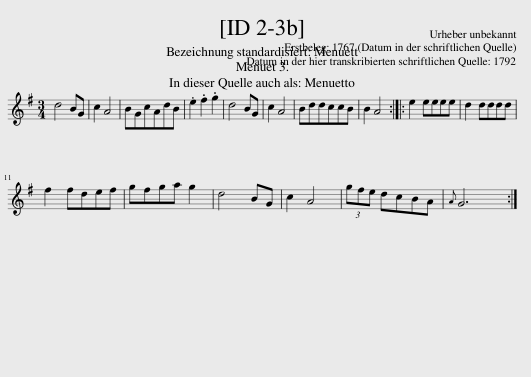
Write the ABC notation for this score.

X:1
L:1/8
M:3/4
I:linebreak $
K:G
V:1 treble
V:1
 d4 BG | c2 A4 | BGcAdB | .e2 .f2 .g2 | d4 BG | %5
 c2 A4 | BddccB | B2 A4 :: e2 eeee | d2 dddd |$ %10
 f2 fdef | gfga g2 | d4 BG | c2 A4 | (3gfe dcBA | %15
{A} G6 :| %16
